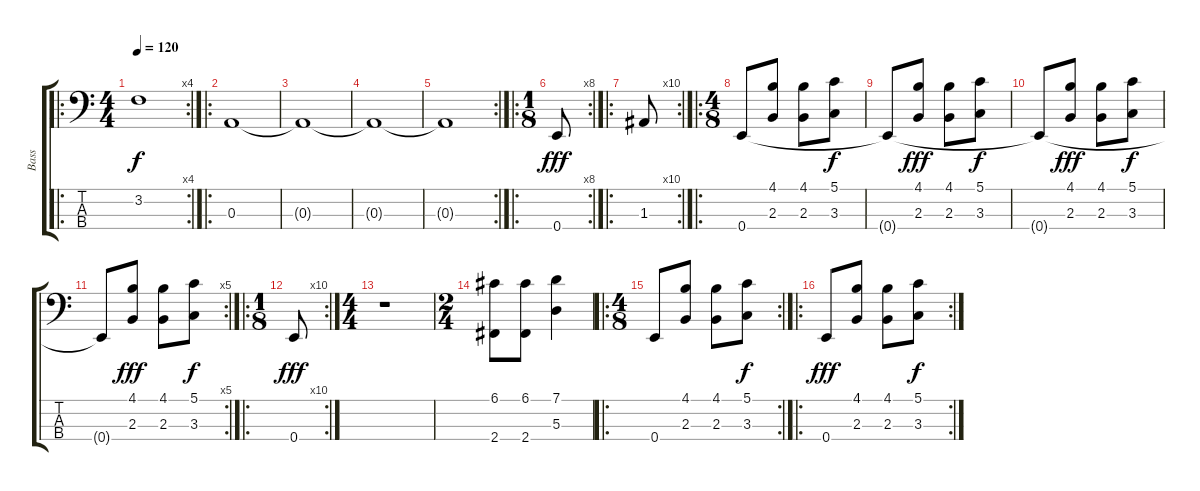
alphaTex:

\track ("Bass" "Bass") {instrument electricbassfinger}
\staff {score tabs}
\tuning (G2 D2 A1 E1) {hide}
\ro
\rc 4
\ts (4 4)
\tempo 120
\clef f4
\ks c
3.2.1{dy f instrument electricbassfinger} |
\ro
0.3.1 |
0.3{t}.1 |
0.3{t}.1 |
\rc 2
0.3{t}.1 |
\ro
\rc 8
\ts (1 8)
0.4.8{dy fff} |
\ro
\rc 10
1.3.8 |
\ro
\ts (4 8)
0.4.8 (4.1 2.3).8 (4.1 2.3).8 (5.1 3.3).8{dy f} |
0.4{t}.8 (4.1 2.3).8{dy fff} (4.1 2.3).8 (5.1 3.3).8{dy f} |
0.4{t}.8 (4.1 2.3).8{dy fff} (4.1 2.3).8 (5.1 3.3).8{dy f} |
\rc 5
0.4{t}.8 (4.1 2.3).8{dy fff} (4.1 2.3).8 (5.1 3.3).8{dy f} |
\ro
\rc 10
\ts (1 8)
0.4.8{dy fff} |
\ts (4 4)
r.1 |
\ts (2 4)
(6.1 2.4).8 (6.1 2.4).8 (7.1 5.3).4 |
\ro
\rc 2
\ts (4 8)
0.4.8 (4.1 2.3).8 (4.1 2.3).8 (5.1 3.3).8{dy f} |
\ro
\rc 2
0.4.8{dy fff} (4.1 2.3).8 (4.1 2.3).8 (5.1 3.3).8{dy f}
